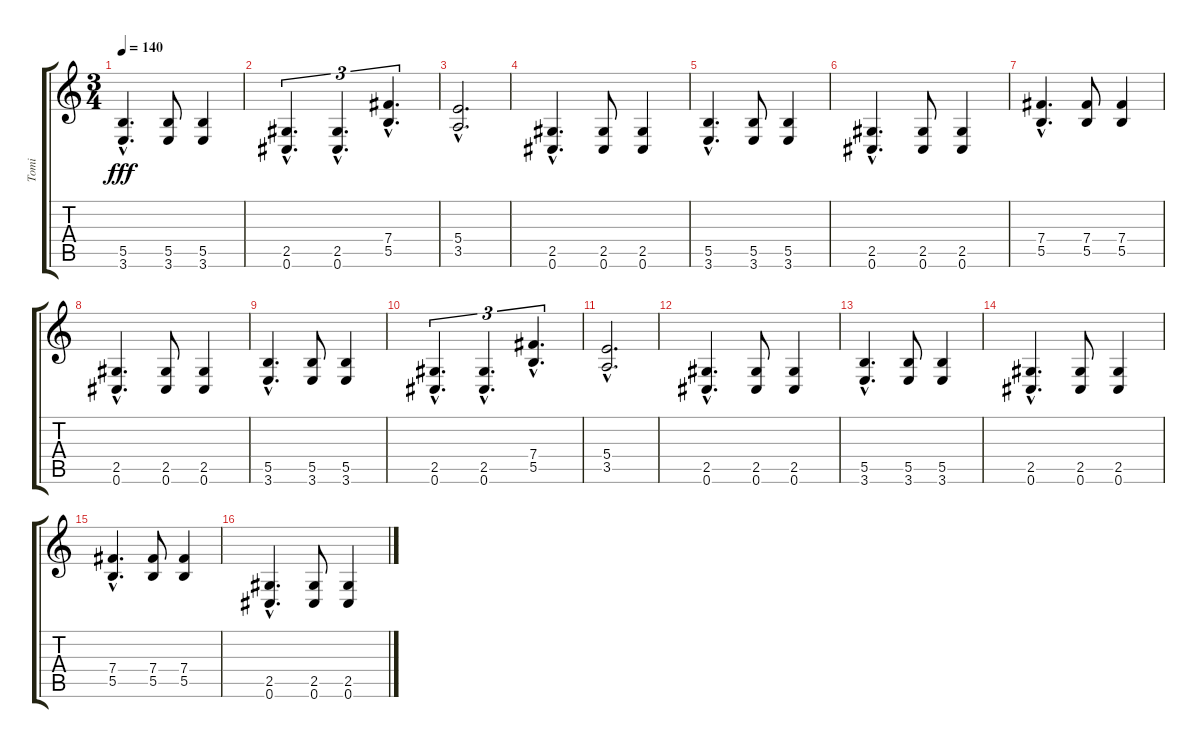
\track ("Tomi" "Tomi") {instrument distortionguitar}
\staff {score tabs}
\tuning (Db4 Ab3 E3 B2 Gb2 Db2) {hide}
\ts (3 4)
\tempo 140
\clef g2
\ks c
(5.5{hac} 3.6{hac}).4{d dy fff} (5.5 3.6).8 (5.5 3.6).4 |
(2.5{hac} 0.6{hac}).4{d tu (3 2)} (2.5{hac} 0.6{hac}).4{d tu (3 2)} (7.4{hac} 5.5{hac}).4{d tu (3 2)} |
(5.4{hac} 3.5{hac}).2{d} |
(2.5{hac} 0.6{hac}).4{d} (2.5 0.6).8 (2.5 0.6).4 |
(5.5{hac} 3.6{hac}).4{d} (5.5 3.6).8 (5.5 3.6).4 |
(2.5{hac} 0.6{hac}).4{d} (2.5 0.6).8 (2.5 0.6).4 |
(7.4{hac} 5.5{hac}).4{d} (7.4 5.5).8 (7.4 5.5).4 |
(2.5{hac} 0.6{hac}).4{d} (2.5 0.6).8 (2.5 0.6).4 |
(5.5{hac} 3.6{hac}).4{d} (5.5 3.6).8 (5.5 3.6).4 |
(2.5{hac} 0.6{hac}).4{d tu (3 2)} (2.5{hac} 0.6{hac}).4{d tu (3 2)} (7.4{hac} 5.5{hac}).4{d tu (3 2)} |
(5.4{hac} 3.5{hac}).2{d} |
(2.5{hac} 0.6{hac}).4{d} (2.5 0.6).8 (2.5 0.6).4 |
(5.5{hac} 3.6{hac}).4{d} (5.5 3.6).8 (5.5 3.6).4 |
(2.5{hac} 0.6{hac}).4{d} (2.5 0.6).8 (2.5 0.6).4 |
(7.4{hac} 5.5{hac}).4{d} (7.4 5.5).8 (7.4 5.5).4 |
(2.5{hac} 0.6{hac}).4{d} (2.5 0.6).8 (2.5 0.6).4
